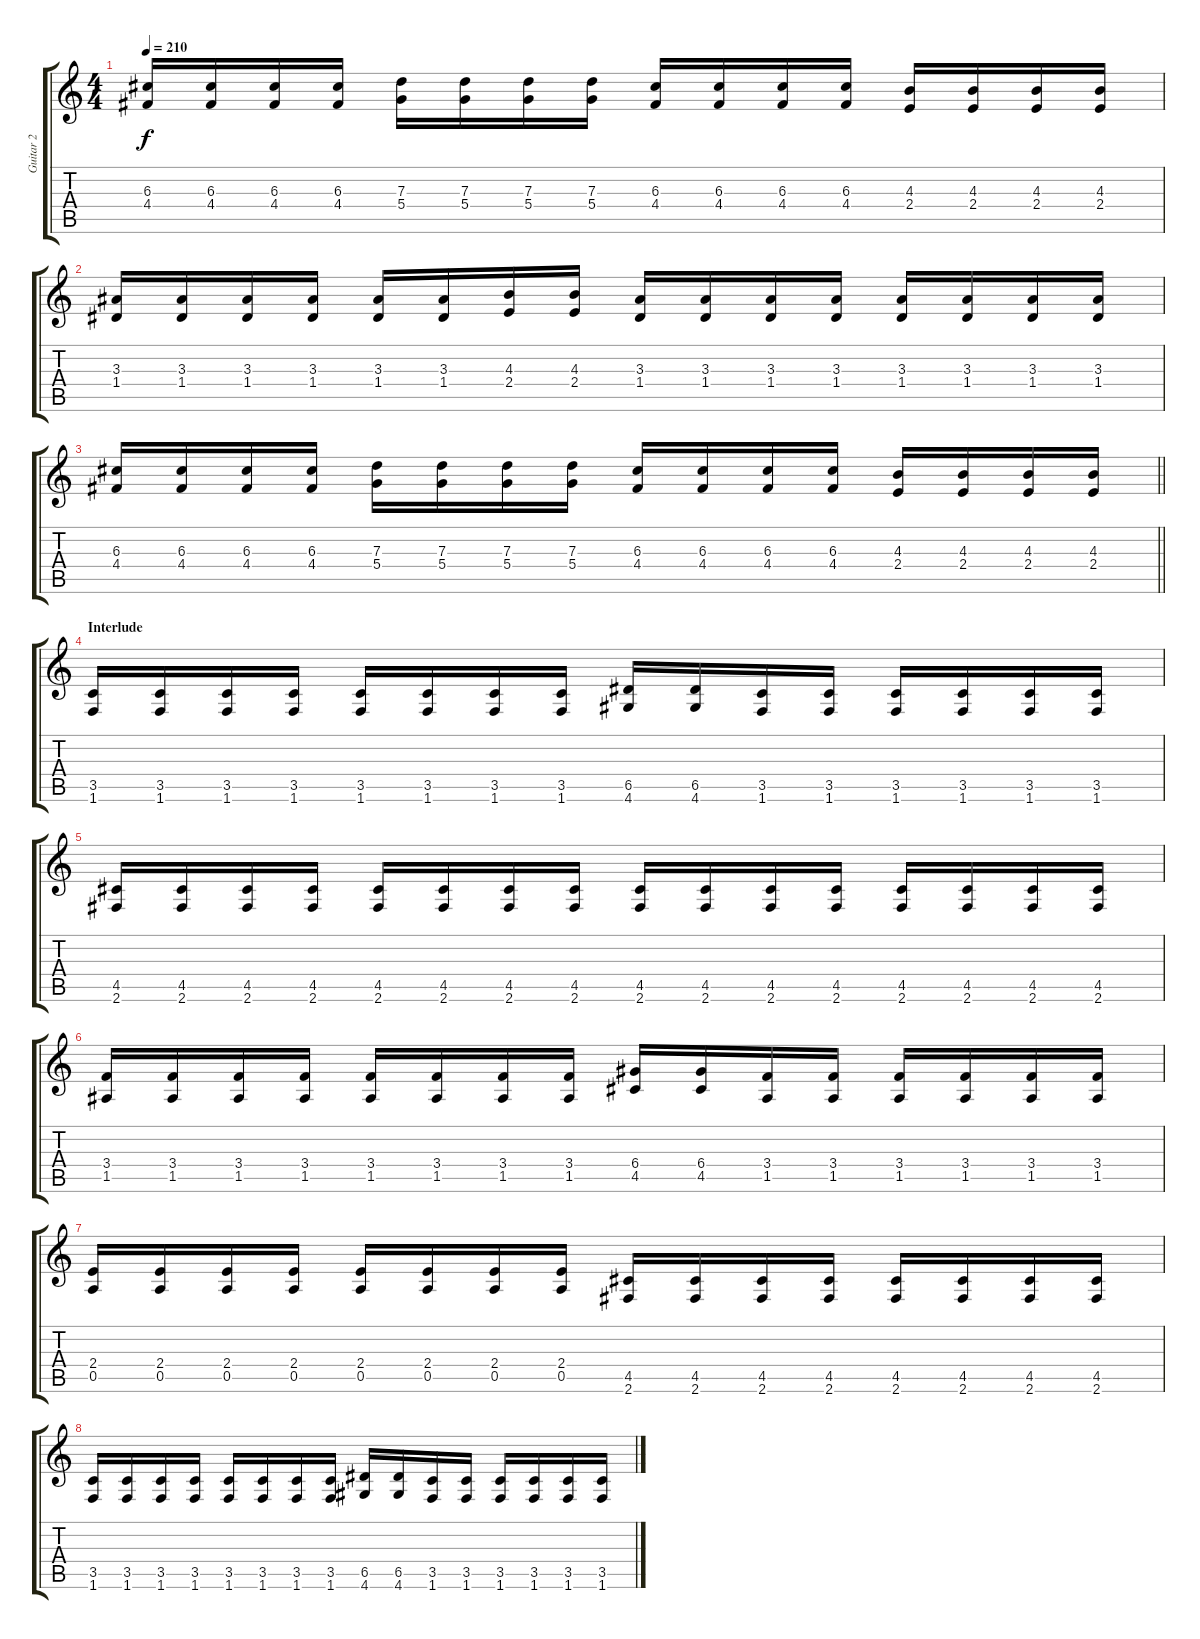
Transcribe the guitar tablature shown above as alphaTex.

\track ("Guitar 2" "Guitar 2") {instrument distortionguitar}
\staff {score tabs}
\tuning (E4 B3 G3 D3 A2 E2) {hide}
\ts (4 4)
\tempo 210
\clef g2
\ks c
(6.3 4.4).16{dy f} (6.3 4.4).16 (6.3 4.4).16 (6.3 4.4).16 (7.3 5.4).16 (7.3 5.4).16 (7.3 5.4).16 (7.3 5.4).16 (6.3 4.4).16 (6.3 4.4).16 (6.3 4.4).16 (6.3 4.4).16 (4.3 2.4).16 (4.3 2.4).16 (4.3 2.4).16 (4.3 2.4).16 |
(3.3 1.4).16 (3.3 1.4).16 (3.3 1.4).16 (3.3 1.4).16 (3.3 1.4).16 (3.3 1.4).16 (4.3 2.4).16 (4.3 2.4).16 (3.3 1.4).16 (3.3 1.4).16 (3.3 1.4).16 (3.3 1.4).16 (3.3 1.4).16 (3.3 1.4).16 (3.3 1.4).16 (3.3 1.4).16 |
\barLineRight lightlight
(6.3 4.4).16 (6.3 4.4).16 (6.3 4.4).16 (6.3 4.4).16 (7.3 5.4).16 (7.3 5.4).16 (7.3 5.4).16 (7.3 5.4).16 (6.3 4.4).16 (6.3 4.4).16 (6.3 4.4).16 (6.3 4.4).16 (4.3 2.4).16 (4.3 2.4).16 (4.3 2.4).16 (4.3 2.4).16 |
\section ("" "Interlude")
(3.5 1.6).16 (3.5 1.6).16 (3.5 1.6).16 (3.5 1.6).16 (3.5 1.6).16 (3.5 1.6).16 (3.5 1.6).16 (3.5 1.6).16 (6.5 4.6).16 (6.5 4.6).16 (3.5 1.6).16 (3.5 1.6).16 (3.5 1.6).16 (3.5 1.6).16 (3.5 1.6).16 (3.5 1.6).16 |
(4.5 2.6).16 (4.5 2.6).16 (4.5 2.6).16 (4.5 2.6).16 (4.5 2.6).16 (4.5 2.6).16 (4.5 2.6).16 (4.5 2.6).16 (4.5 2.6).16 (4.5 2.6).16 (4.5 2.6).16 (4.5 2.6).16 (4.5 2.6).16 (4.5 2.6).16 (4.5 2.6).16 (4.5 2.6).16 |
(3.4 1.5).16 (3.4 1.5).16 (3.4 1.5).16 (3.4 1.5).16 (3.4 1.5).16 (3.4 1.5).16 (3.4 1.5).16 (3.4 1.5).16 (6.4 4.5).16 (6.4 4.5).16 (3.4 1.5).16 (3.4 1.5).16 (3.4 1.5).16 (3.4 1.5).16 (3.4 1.5).16 (3.4 1.5).16 |
(2.4 0.5).16 (2.4 0.5).16 (2.4 0.5).16 (2.4 0.5).16 (2.4 0.5).16 (2.4 0.5).16 (2.4 0.5).16 (2.4 0.5).16 (4.5 2.6).16 (4.5 2.6).16 (4.5 2.6).16 (4.5 2.6).16 (4.5 2.6).16 (4.5 2.6).16 (4.5 2.6).16 (4.5 2.6).16 |
(3.5 1.6).16 (3.5 1.6).16 (3.5 1.6).16 (3.5 1.6).16 (3.5 1.6).16 (3.5 1.6).16 (3.5 1.6).16 (3.5 1.6).16 (6.5 4.6).16 (6.5 4.6).16 (3.5 1.6).16 (3.5 1.6).16 (3.5 1.6).16 (3.5 1.6).16 (3.5 1.6).16 (3.5 1.6).16
